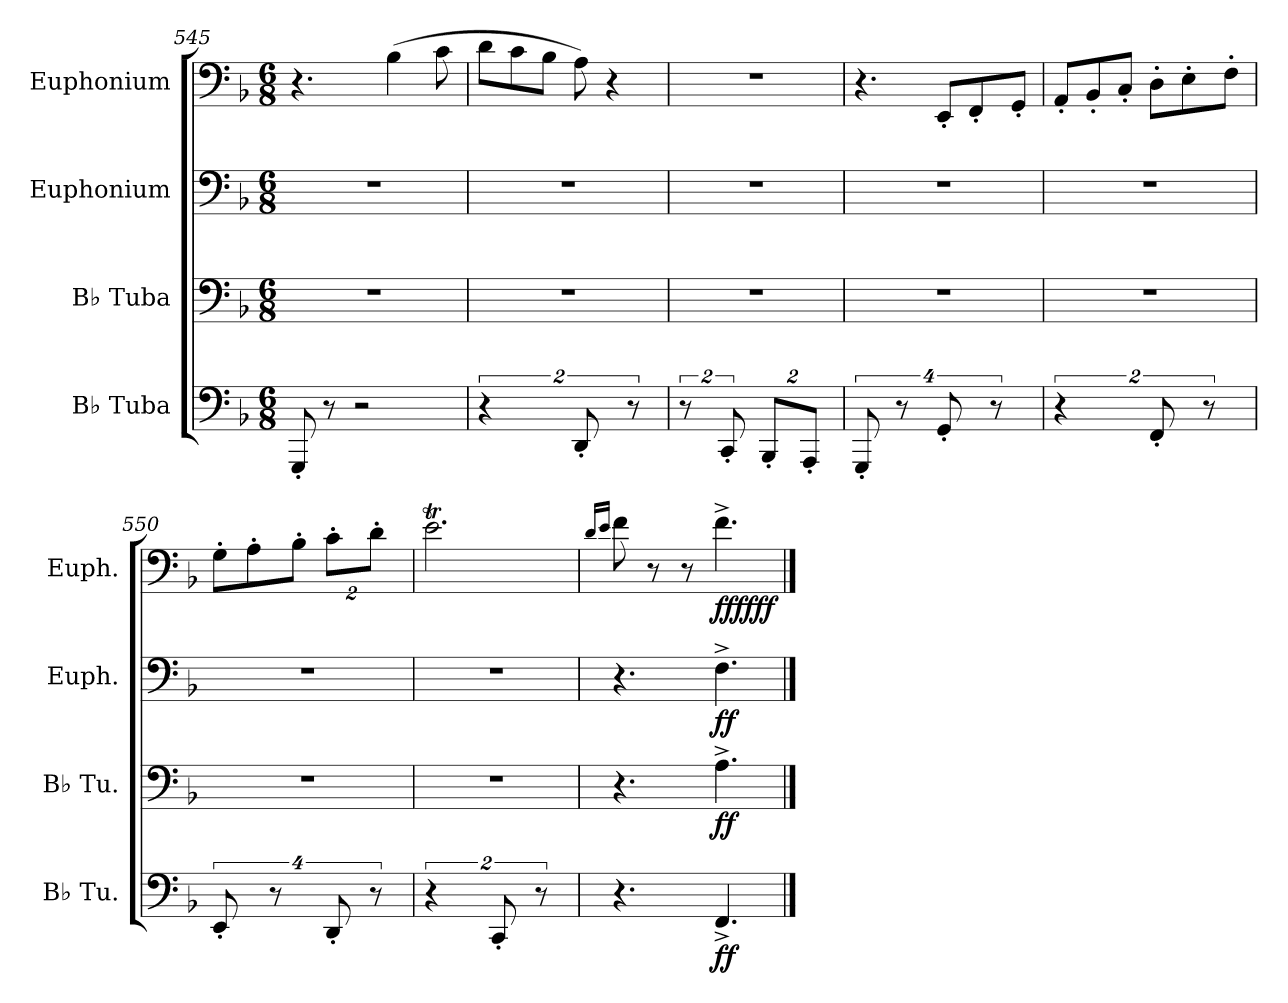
**kern	**dynam	**kern	**dynam	**kern	**dynam	**kern	**dynam
*part4	*part4	*part3	*part3	*part2	*part2	*part1	*part1
*staff4	*staff4	*staff3	*staff3	*staff2	*staff2	*staff1	*staff1
*I"B♭ Tuba	*	*I"B♭ Tuba	*	*I"Euphonium	*	*I"Euphonium	*
*I'B♭ Tu.	*	*I'B♭ Tu.	*	*I'Euph.	*	*I'Euph.	*
*clefF4	*	*clefF4	*	*clefF4	*	*clefF4	*
*k[b-]	*	*k[b-]	*	*k[b-]	*	*k[b-]	*
*M6/8	*	*M6/8	*	*M6/8	*	*M6/8	*
=545	=545	=545	=545	=545	=545	=545	=545
8GGG'/	.	2.r	.	2.r	.	4.r	.
8r	.	.	.	.	.	.	.
2r	.	.	.	.	.	.	.
.	.	.	.	.	.	(4B-\	.
.	.	.	.	.	.	8c\	.
=546	=546	=546	=546	=546	=546	=546	=546
8%3r	.	2.r	.	2.r	.	8d\L	.
.	.	.	.	.	.	8c\	.
.	.	.	.	.	.	8B-\J	.
16%3DD'/	.	.	.	.	.	8A\)	.
.	.	.	.	.	.	4r	.
16%3r	.	.	.	.	.	.	.
=547	=547	=547	=547	=547	=547	=547	=547
16%3r	.	2.r	.	2.r	.	2.r	.
16%3CC'/	.	.	.	.	.	.	.
*Xbrackettup	*	*	*	*	*	*	*
16%3BBB-'/L	.	.	.	.	.	.	.
16%3AAA'/J	.	.	.	.	.	.	.
=548	=548	=548	=548	=548	=548	=548	=548
*brackettup	*	*	*	*	*	*	*
16%3GGG'/	.	2.r	.	2.r	.	4.r	.
16%3r	.	.	.	.	.	.	.
16%3GG'/	.	.	.	.	.	8EE'/L	.
.	.	.	.	.	.	8FF'/	.
16%3r	.	.	.	.	.	.	.
.	.	.	.	.	.	8GG'/J	.
=549	=549	=549	=549	=549	=549	=549	=549
8%3r	.	2.r	.	2.r	.	8AA'/L	.
.	.	.	.	.	.	8BB-'/	.
.	.	.	.	.	.	8C'/J	.
16%3FF'/	.	.	.	.	.	8D'\L	.
.	.	.	.	.	.	8E'\	.
16%3r	.	.	.	.	.	.	.
.	.	.	.	.	.	8F'\J	.
!!LO:LB:g=z
=550	=550	=550	=550	=550	=550	=550	=550
16%3EE'/	.	2.r	.	2.r	.	8G'\L	.
.	.	.	.	.	.	8A'\	.
16%3r	.	.	.	.	.	.	.
.	.	.	.	.	.	8B-'\J	.
*	*	*	*	*	*	*Xbrackettup	*
16%3DD'/	.	.	.	.	.	16%3c'\L	.
16%3r	.	.	.	.	.	16%3d'\J	.
=551	=551	=551	=551	=551	=551	=551	=551
8%3r	.	2.r	.	2.r	.	2.et\	.
16%3CC'/	.	.	.	.	.	.	.
16%3r	.	.	.	.	.	.	.
=552	=552	=552	=552	=552	=552	=552	=552
.	.	.	.	.	.	16qd/LL	.
.	.	.	.	.	.	16qe/JJ	.
4.r	.	4.r	.	4.r	.	8f\	.
.	.	.	.	.	.	8r	.
.	.	.	.	.	.	8r	.
!	!LO:DY:b	!	!LO:DY:b	!	!LO:DY:b	!	!LO:DY:b
!	!	!	!	!	!	!	!LO:DY:n=1:b
!	!	!	!	!	!	!	!LO:DY:n=2:b
4.FF^/	ff	4.A^\	ff	4.F^\	ff	4.f^\	ff ff ff
==	==	==	==	==	==	==	==
*-	*-	*-	*-	*-	*-	*-	*-
